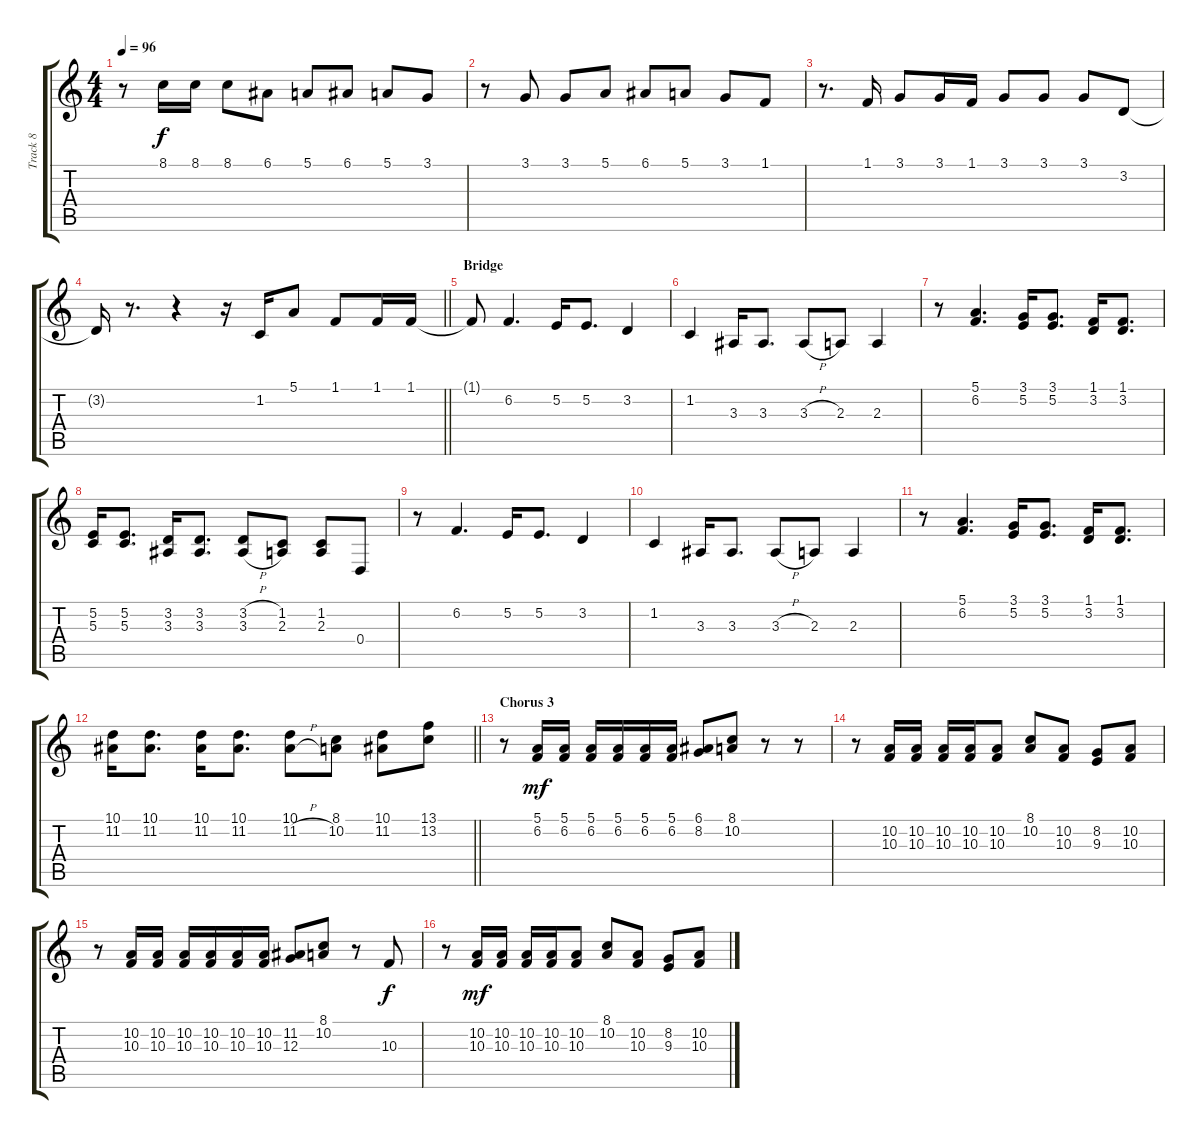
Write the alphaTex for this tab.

\track ("Track 8" "Track 8") {instrument oboe}
\staff {score tabs}
\tuning (E4 B3 G3 D3 A2 E2) {hide}
\ts (4 4)
\tempo 96
\clef g2
\ks c
r.8{dy mf} 8.1.16{dy f} 8.1.16 8.1.8 6.1.8 5.1.8 6.1.8 5.1.8 3.1.8 |
r.8 3.1.8 3.1.8 5.1.8 6.1.8 5.1.8 3.1.8 1.1.8 |
r.8{d} 1.1.16 3.1.8 3.1.16 1.1.16 3.1.8 3.1.8 3.1.8 3.2.8 |
\barLineRight lightlight
3.2{t}.16 r.8{d} r.4 r.16 1.2.16 5.1.8 1.1.8 1.1.16 1.1.16 |
\section ("" "Bridge")
1.1{t}.8 6.2.4{d} 5.2.16 5.2.8{d} 3.2.4 |
1.2.4 3.3.16 3.3.8{d} 3.3{h}.8 2.3.8 2.3.4 |
r.8 (5.1 6.2).4{d} (3.1 5.2).16 (3.1 5.2).8{d} (1.1 3.2).16 (1.1 3.2).8{d} |
(5.2 5.3).16 (5.2 5.3).8{d} (3.2 3.3).16 (3.2 3.3).8{d} (3.2{h} 3.3{h}).8 (1.2 2.3).8 (1.2 2.3).8 0.4.8 |
r.8 6.2.4{d} 5.2.16 5.2.8{d} 3.2.4 |
1.2.4 3.3.16 3.3.8{d} 3.3{h}.8 2.3.8 2.3.4 |
r.8 (5.1 6.2).4{d} (3.1 5.2).16 (3.1 5.2).8{d} (1.1 3.2).16 (1.1 3.2).8{d} |
\barLineRight lightlight
(10.1 11.2).16 (10.1 11.2).8{d} (10.1 11.2).16 (10.1 11.2).8{d} (10.1 11.2{h}).8 (8.1 10.2).8 (10.1 11.2).8 (13.1 13.2).8 |
\section ("" "Chorus 3")
r.8 (5.1 6.2).16{dy mf} (5.1 6.2).16 (5.1 6.2).16 (5.1 6.2).16 (5.1 6.2).16 (5.1 6.2).16 (6.1 8.2).8 (8.1 10.2).8 r.8 r.8 |
r.8 (10.2 10.3).16 (10.2 10.3).16 (10.2 10.3).16 (10.2 10.3).16 (10.2 10.3).8 (8.1 10.2).8 (10.2 10.3).8 (8.2 9.3).8 (10.2 10.3).8 |
r.8 (10.2 10.3).16 (10.2 10.3).16 (10.2 10.3).16 (10.2 10.3).16 (10.2 10.3).16 (10.2 10.3).16 (11.2 12.3).8 (8.1 10.2).8 r.8 10.3.8{dy f} |
r.8 (10.2 10.3).16{dy mf} (10.2 10.3).16 (10.2 10.3).16 (10.2 10.3).16 (10.2 10.3).8 (8.1 10.2).8 (10.2 10.3).8 (8.2 9.3).8 (10.2 10.3).8
